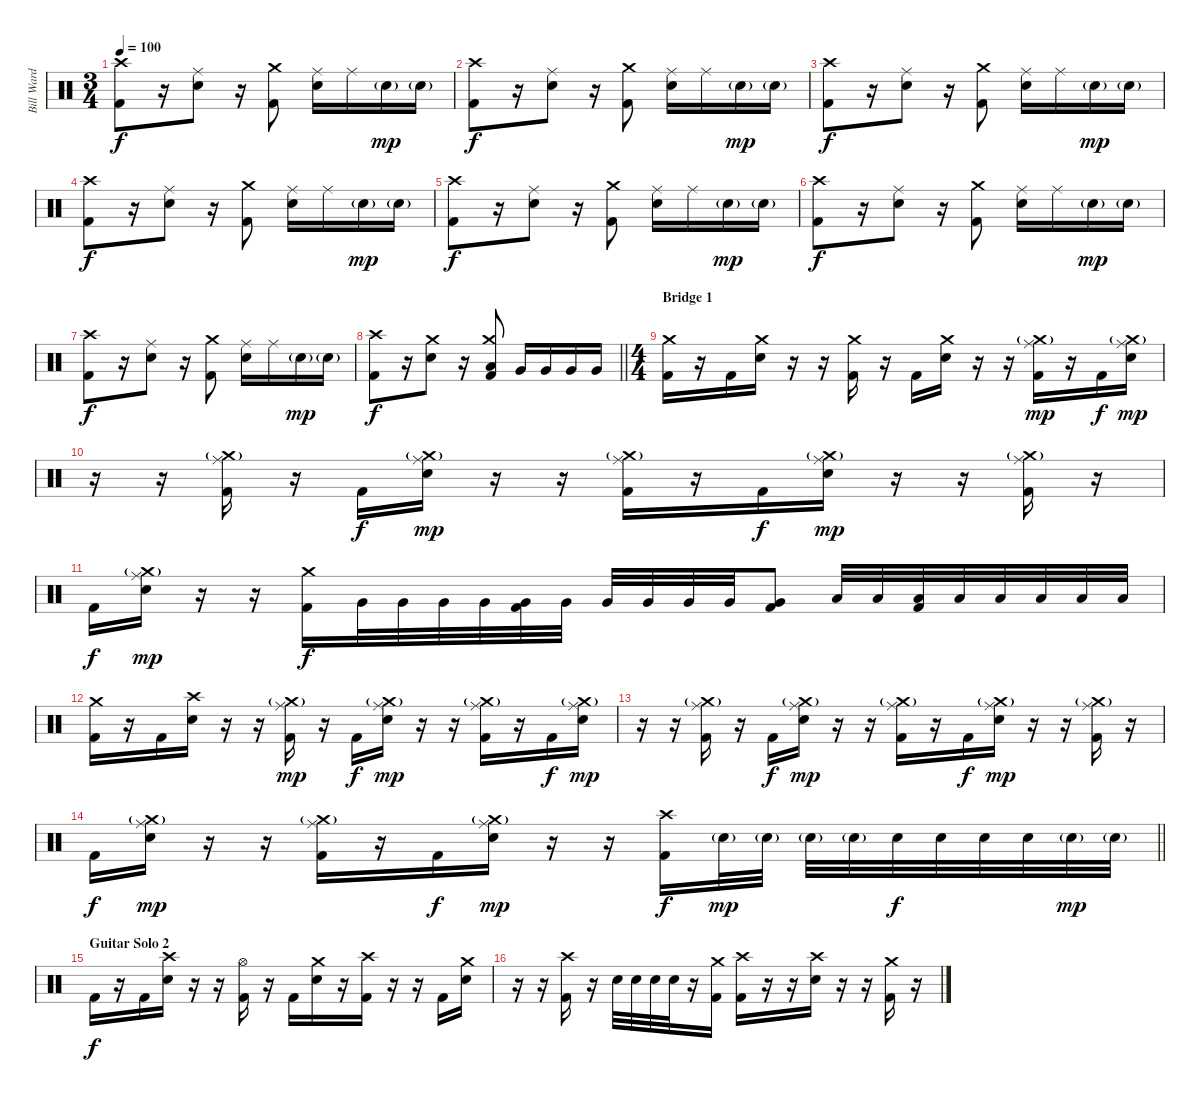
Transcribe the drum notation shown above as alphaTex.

\track ("Bill Ward - Drums" "Bill Ward ") {instrument percussion}
\staff {score}
\articulation defaults
\ts (3 4)
\tempo 100
\clef neutral
\ks c
("Crash high (hit)" "Kick (hit) 2").8{dy f} r.16 ("Ride (middle)" "Electric Snare (hit)").8 r.16 ("Crash medium (hit)" "Kick (hit) 2").8 ("Ride (middle)" "Electric Snare (hit)").16 "Ride (middle)".16 "Electric Snare (hit)"{g}.16{dy mp} "Electric Snare (hit)"{g}.16 |
("Crash high (hit)" "Kick (hit) 2").8{dy f} r.16 ("Ride (middle)" "Electric Snare (hit)").8 r.16 ("Crash medium (hit)" "Kick (hit) 2").8 ("Ride (middle)" "Electric Snare (hit)").16 "Ride (middle)".16 "Electric Snare (hit)"{g}.16{dy mp} "Electric Snare (hit)"{g}.16 |
("Crash high (hit)" "Kick (hit) 2").8{dy f} r.16 ("Ride (middle)" "Electric Snare (hit)").8 r.16 ("Crash medium (hit)" "Kick (hit) 2").8 ("Ride (middle)" "Electric Snare (hit)").16 "Ride (middle)".16 "Electric Snare (hit)"{g}.16{dy mp} "Electric Snare (hit)"{g}.16 |
("Crash high (hit)" "Kick (hit) 2").8{dy f} r.16 ("Ride (middle)" "Electric Snare (hit)").8 r.16 ("Crash medium (hit)" "Kick (hit) 2").8 ("Ride (middle)" "Electric Snare (hit)").16 "Ride (middle)".16 "Electric Snare (hit)"{g}.16{dy mp} "Electric Snare (hit)"{g}.16 |
("Crash high (hit)" "Kick (hit) 2").8{dy f} r.16 ("Ride (middle)" "Electric Snare (hit)").8 r.16 ("Crash medium (hit)" "Kick (hit) 2").8 ("Ride (middle)" "Electric Snare (hit)").16 "Ride (middle)".16 "Electric Snare (hit)"{g}.16{dy mp} "Electric Snare (hit)"{g}.16 |
("Crash high (hit)" "Kick (hit) 2").8{dy f} r.16 ("Ride (middle)" "Electric Snare (hit)").8 r.16 ("Crash medium (hit)" "Kick (hit) 2").8 ("Ride (middle)" "Electric Snare (hit)").16 "Ride (middle)".16 "Electric Snare (hit)"{g}.16{dy mp} "Electric Snare (hit)"{g}.16 |
("Crash high (hit)" "Kick (hit) 2").8{dy f} r.16 ("Ride (middle)" "Electric Snare (hit)").8 r.16 ("Crash medium (hit)" "Kick (hit) 2").8 ("Ride (middle)" "Electric Snare (hit)").16 "Ride (middle)".16 "Electric Snare (hit)"{g}.16{dy mp} "Electric Snare (hit)"{g}.16 |
\barLineRight lightlight
("Crash high (hit)" "Kick (hit) 2").8{dy f} r.16 ("Crash medium (hit)" "Electric Snare (hit)").8 r.16 ("Crash medium (hit)" "Low Tom (hit)" "Kick (hit) 2").8 "Very Low Tom (hit)".16 "Very Low Tom (hit)".16 "Very Low Tom (hit)".16 "Very Low Tom (hit)".16 |
\ts (4 4)
\section ("" "Bridge 1")
("Crash medium (hit)" "Kick (hit) 2").16 r.16 "Kick (hit) 2".16 ("Crash medium (hit)" "Electric Snare (hit)").16 r.16 r.16 ("Crash medium (hit)" "Kick (hit) 2").16 r.16 "Kick (hit) 2".16 ("Crash medium (hit)" "Electric Snare (hit)").16 r.16 r.16 ("Ride (middle)" "Crash medium (hit)"{g} "Kick (hit) 2").16{dy mp} r.16 "Kick (hit) 2".16{dy f} ("Ride (middle)" "Crash medium (hit)"{g} "Electric Snare (hit)").16{dy mp} |
r.16 r.16 ("Ride (middle)" "Crash medium (hit)"{g} "Kick (hit) 2").16 r.16 "Kick (hit) 2".16{dy f} ("Ride (middle)" "Crash medium (hit)"{g} "Electric Snare (hit)").16{dy mp} r.16 r.16 ("Ride (middle)" "Crash medium (hit)"{g} "Kick (hit) 2").16 r.16 "Kick (hit) 2".16{dy f} ("Ride (middle)" "Crash medium (hit)"{g} "Electric Snare (hit)").16{dy mp} r.16 r.16 ("Ride (middle)" "Crash medium (hit)"{g} "Kick (hit) 2").16 r.16 |
"Kick (hit) 2".16{dy f} ("Ride (middle)" "Crash medium (hit)"{g} "Electric Snare (hit)").16{dy mp} r.16 r.16 ("Crash medium (hit)" "Kick (hit) 2").16{dy f} "Very Low Tom (hit)".32 "Very Low Tom (hit)".32 "Very Low Tom (hit)".32 "Very Low Tom (hit)".32 ("Very Low Tom (hit)" "Kick (hit) 2").32 "Very Low Tom (hit)".32 "Very Low Tom (hit)".32 "Very Low Tom (hit)".32 "Very Low Tom (hit)".32 "Very Low Tom (hit)".32 ("Very Low Tom (hit)" "Kick (hit) 2").8 "Low Floor Tom (hit)".32 "Low Floor Tom (hit)".32 ("Low Floor Tom (hit)" "Kick (hit) 2").32 "Low Floor Tom (hit)".32 "Low Floor Tom (hit)".32 "Low Floor Tom (hit)".32 "Low Floor Tom (hit)".32 "Low Floor Tom (hit)".32 |
("Crash medium (hit)" "Kick (hit) 2").16 r.16 "Kick (hit) 2".16 ("Crash high (hit)" "Electric Snare (hit)").16 r.16 r.16 ("Ride (middle)" "Crash medium (hit)"{g} "Kick (hit) 2").16{dy mp} r.16 "Kick (hit) 2".16{dy f} ("Ride (middle)" "Crash medium (hit)"{g} "Electric Snare (hit)").16{dy mp} r.16 r.16 ("Ride (middle)" "Crash medium (hit)"{g} "Kick (hit) 2").16 r.16 "Kick (hit) 2".16{dy f} ("Ride (middle)" "Crash medium (hit)"{g} "Electric Snare (hit)").16{dy mp} |
r.16 r.16 ("Ride (middle)" "Crash medium (hit)"{g} "Kick (hit) 2").16 r.16 "Kick (hit) 2".16{dy f} ("Ride (middle)" "Crash medium (hit)"{g} "Electric Snare (hit)").16{dy mp} r.16 r.16 ("Ride (middle)" "Crash medium (hit)"{g} "Kick (hit) 2").16 r.16 "Kick (hit) 2".16{dy f} ("Ride (middle)" "Crash medium (hit)"{g} "Electric Snare (hit)").16{dy mp} r.16 r.16 ("Ride (middle)" "Crash medium (hit)"{g} "Kick (hit) 2").16 r.16 |
\barLineRight lightlight "Kick (hit) 2".16{dy f}
("Ride (middle)" "Crash medium (hit)"{g} "Electric Snare (hit)").16{dy mp} r.16 r.16 ("Ride (middle)" "Crash medium (hit)"{g} "Kick (hit) 2").16 r.16 "Kick (hit) 2".16{dy f} ("Ride (middle)" "Crash medium (hit)"{g} "Electric Snare (hit)").16{dy mp} r.16 r.16 ("Crash high (hit)" "Kick (hit) 2").16{dy f} "Electric Snare (hit)"{g}.32{dy mp} "Electric Snare (hit)"{g}.32 "Electric Snare (hit)"{g}.32 "Electric Snare (hit)"{g}.32 "Electric Snare (hit)".32{dy f} "Electric Snare (hit)".32 "Electric Snare (hit)".32 "Electric Snare (hit)".32 "Electric Snare (hit)"{g}.32{dy mp} "Electric Snare (hit)"{g}.32 |
\section ("" "Guitar Solo 2")
"Kick (hit) 2".16{dy f} r.16 "Kick (hit) 2".16 ("Crash high (hit)" "Electric Snare (hit)").16 r.16 r.16 ("Hi-Hat (open)" "Kick (hit) 2").16 r.16 "Kick (hit) 2".16 ("Crash medium (hit)" "Electric Snare (hit)").16 r.16 ("Crash high (hit)" "Kick (hit) 2").16 r.16 r.16 "Kick (hit) 2".16 ("Crash medium (hit)" "Electric Snare (hit)").16 |
r.16 r.16 ("Crash high (hit)" "Kick (hit) 2").16 r.16 "Electric Snare (hit)".32 "Electric Snare (hit)".32 "Electric Snare (hit)".32 "Electric Snare (hit)".32 r.16 ("Crash medium (hit)" "Kick (hit) 2").16 ("Crash high (hit)" "Kick (hit) 2").16 r.16 r.16 ("Crash high (hit)" "Electric Snare (hit)").16 r.16 r.16 ("Crash medium (hit)" "Kick (hit) 2").16 r.16
